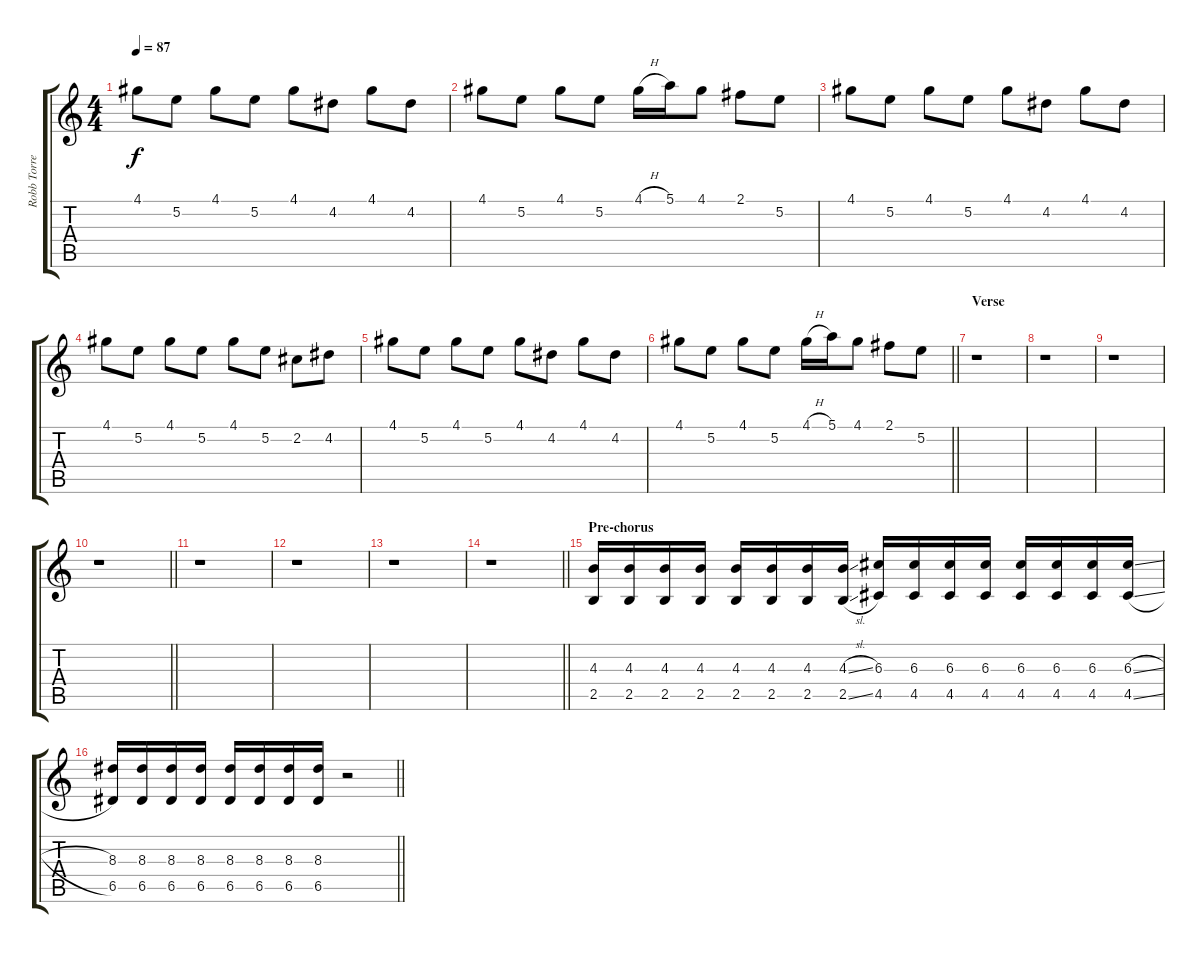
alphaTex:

\track ("Robb Torres (Lead Guitar)" "Robb Torre") {instrument distortionguitar}
\staff {score tabs}
\tuning (E4 B3 G3 D3 A2 D2) {hide}
\ts (4 4)
\tempo 87
\clef g2
\ks c
4.1.8{dy f} 5.2.8 4.1.8 5.2.8 4.1.8 4.2.8 4.1.8 4.2.8 |
4.1.8 5.2.8 4.1.8 5.2.8 4.1{h}.16 5.1.16 4.1.8 2.1.8 5.2.8 |
4.1.8 5.2.8 4.1.8 5.2.8 4.1.8 4.2.8 4.1.8 4.2.8 |
4.1.8 5.2.8 4.1.8 5.2.8 4.1.8 5.2.8 2.2.8 4.2.8 |
4.1.8 5.2.8 4.1.8 5.2.8 4.1.8 4.2.8 4.1.8 4.2.8 |
\barLineRight lightlight
4.1.8 5.2.8 4.1.8 5.2.8 4.1{h}.16 5.1.16 4.1.8 2.1.8 5.2.8 |
\section ("" "Verse")
r.1 |
r.1 |
r.1 |
\barLineRight lightlight
r.1 |
r.1 |
r.1 |
r.1 |
\barLineRight lightlight
r.1 |
\section ("" "Pre-chorus")
(4.3 2.5).16{volume 8 balance 0} (4.3 2.5).16 (4.3 2.5).16 (4.3 2.5).16 (4.3 2.5).16 (4.3 2.5).16 (4.3 2.5).16 (4.3{sl} 2.5{sl}).16 (6.3 4.5).16 (6.3 4.5).16 (6.3 4.5).16 (6.3 4.5).16 (6.3 4.5).16 (6.3 4.5).16 (6.3 4.5).16 (6.3{sl} 4.5{sl}).16 |
\barLineRight lightlight
(8.3 6.5).16 (8.3 6.5).16 (8.3 6.5).16 (8.3 6.5).16 (8.3 6.5).16 (8.3 6.5).16 (8.3 6.5).16 (8.3 6.5).16 r.2{volume 12 balance 8}
